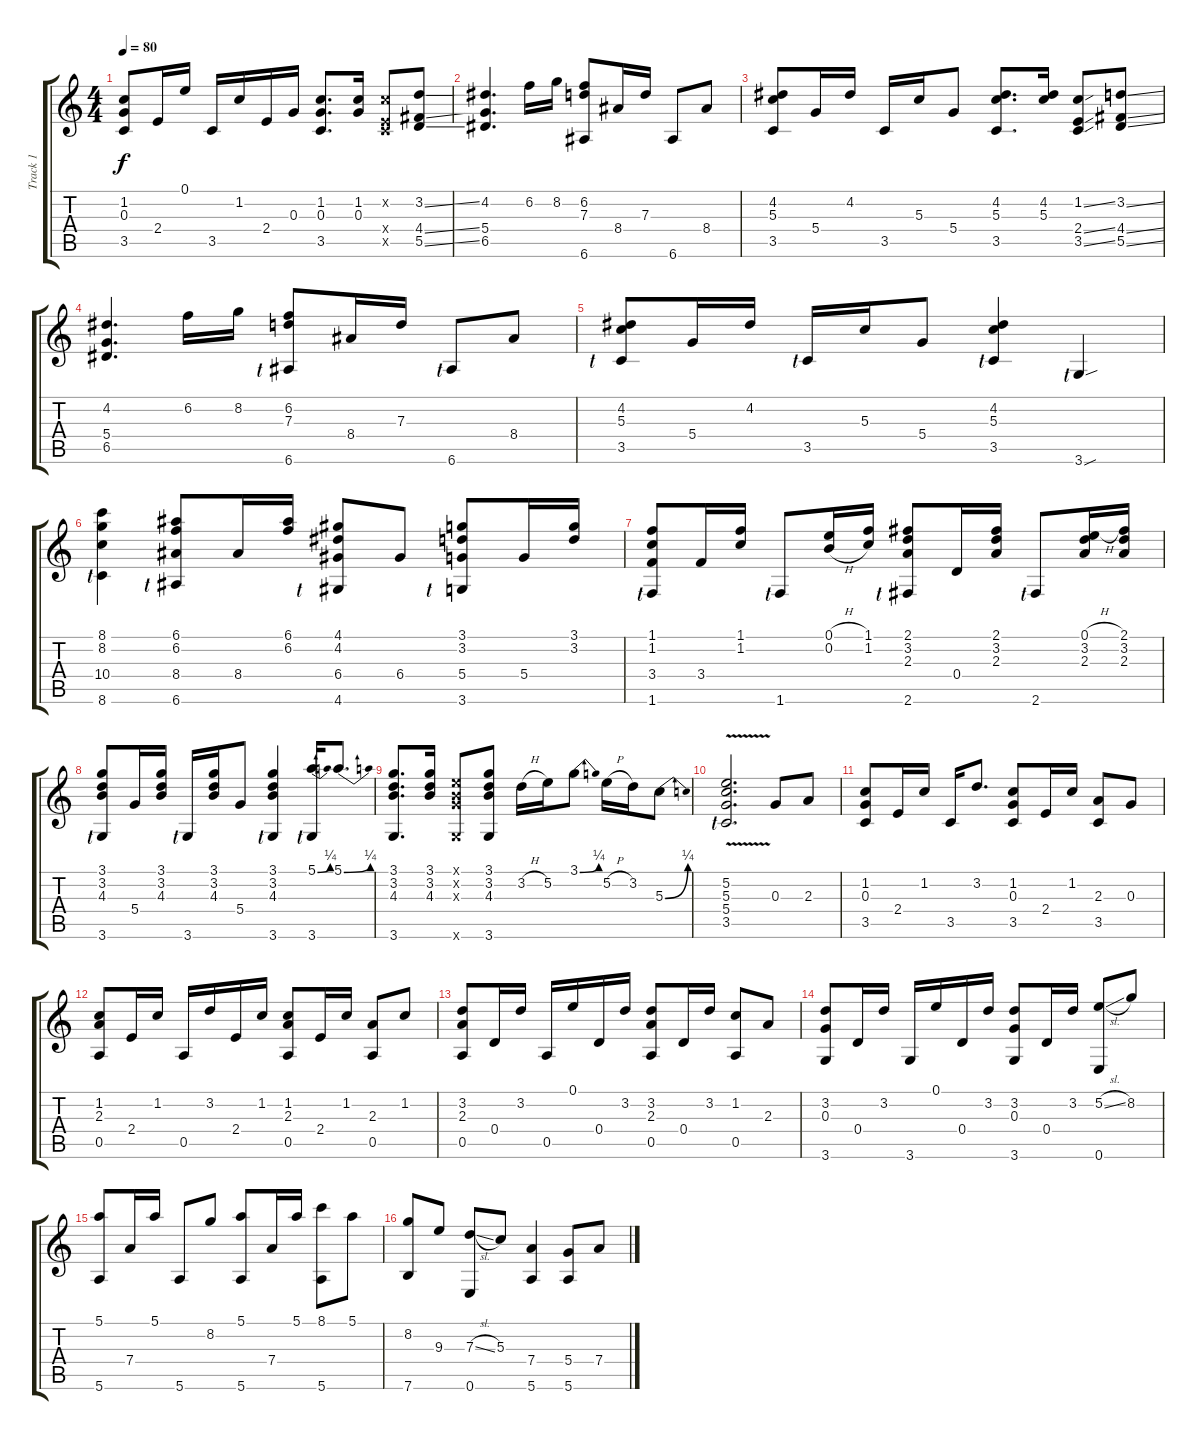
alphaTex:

\track ("Track 1" "Track 1") {instrument acousticguitarsteel}
\staff {score tabs}
\tuning (E4 B3 G3 D3 A2 E2) {hide}
\ts (4 4)
\tempo 80
\clef g2
\ks c
(1.2 0.3 3.5).8{dy f} 2.4.16 0.1.16 3.5.16 1.2.16 2.4.16 0.3.16 (1.2 0.3 3.5).8{d} (1.2 0.3).16 (1.2{x} 2.4{x} 3.5{x}).8 (3.2{ss} 4.4{ss} 5.5{ss}).8 |
(4.2 5.4 6.5).4{d} 6.2.16 8.2.16 (6.2 7.3 6.6).8 8.4.16 7.3.16 6.6.8 8.4.8 |
(4.2 5.3 3.5).8 5.4.16 4.2.16 3.5.16 5.3.16 5.4.8 (4.2 5.3 3.5).8{d} (4.2 5.3).16 (1.2{ss} 2.4{ss} 3.5{ss}).8 (3.2{ss} 4.4{ss} 5.5{ss}).8 |
(4.2 5.4 6.5).4{d} 6.2.16 8.2.16 (6.2 7.3 6.6{lf 1}).8 8.4.16 7.3.16 6.6{lf 1}.8 8.4.8 |
(4.2 5.3 3.5{lf 1}).8 5.4.16 4.2.16 3.5{lf 1}.16 5.3.16 5.4.8 (4.2 5.3 3.5{lf 1}).4 3.6{sou lf 1}.4 |
(8.1 8.2 10.4 8.6{lf 1}).4 (6.1 6.2 8.4 6.6{lf 1}).8 8.4.16 (6.1 6.2).16 (4.1 4.2 6.4 4.6{lf 1}).8 6.4.8 (3.1 3.2 5.4 3.6{lf 1}).8 5.4.16 (3.1 3.2).16 |
(1.1 1.2 3.4 1.6{lf 1}).8 3.4.16 (1.1 1.2).16 1.6{lf 1}.8 (0.1{h} 0.2{h}).16 (1.1 1.2).16 (2.1 3.2 2.3 2.6{lf 1}).8 0.4.16 (2.1 3.2 2.3).16 2.6{lf 1}.8 (0.1{h} 3.2 2.3).16 (2.1 3.2 2.3).16 |
(3.1 3.2 4.3 3.6{lf 1}).8 5.4.16 (3.1 3.2 4.3).16 3.6{lf 1}.16 (3.1 3.2 4.3).16 5.4.8 (3.1 3.2 4.3 3.6{lf 1}).4 (5.1{be (bend 0 0 60 1)} 3.6{lf 1}).16 5.1{be (bend 0 0 60 1)}.8{d} |
(3.1 3.2 4.3 3.6).8{d txt ""} (3.1 3.2 4.3).16 (0.1{x} 0.2{x} 0.3{x} 3.6{x}).8 (3.1 3.2 4.3 3.6).8 3.2{h}.16 5.2.16 3.1{be (bend 0 0 60 1)}.8 5.2{h}.16 3.2.16 5.3{be (bend 0 0 60 1)}.8 |
(5.2 5.3 5.4{v} 3.5{lf 1}).2{d} 0.3.8 2.3.8 |
(1.2 0.3 3.5).8 2.4.16 1.2.16 3.5.16 3.2.8{d} (1.2 0.3 3.5).8 2.4.16 1.2.16 (2.3 3.5).8 0.3.8 |
(1.2 2.3 0.5).8 2.4.16 1.2.16 0.5.16 3.2.16 2.4.16 1.2.16 (1.2 2.3 0.5).8 2.4.16 1.2.16 (2.3 0.5).8 1.2.8 |
(3.2 2.3 0.5).8 0.4.16 3.2.16 0.5.16 0.1.16 0.4.16 3.2.16 (3.2 2.3 0.5).8 0.4.16 3.2.16 (1.2 0.5).8 2.3.8 |
(3.2 0.3 3.6).8 0.4.16 3.2.16 3.6.16 0.1.16 0.4.16 3.2.16 (3.2 0.3 3.6).8 0.4.16 3.2.16 (5.2{sl} 0.6).8 8.2.8 |
(5.1 5.6).8 7.4.16 5.1.16 5.6.8 8.2.8 (5.1 5.6).8 7.4.16 5.1.16 (8.1 5.6).8 5.1.8 |
(8.2 7.6).8 9.3.8 (7.3{sl} 0.6).8 5.3.8 (7.4 5.6).4 (5.4 5.6).8 7.4.8
